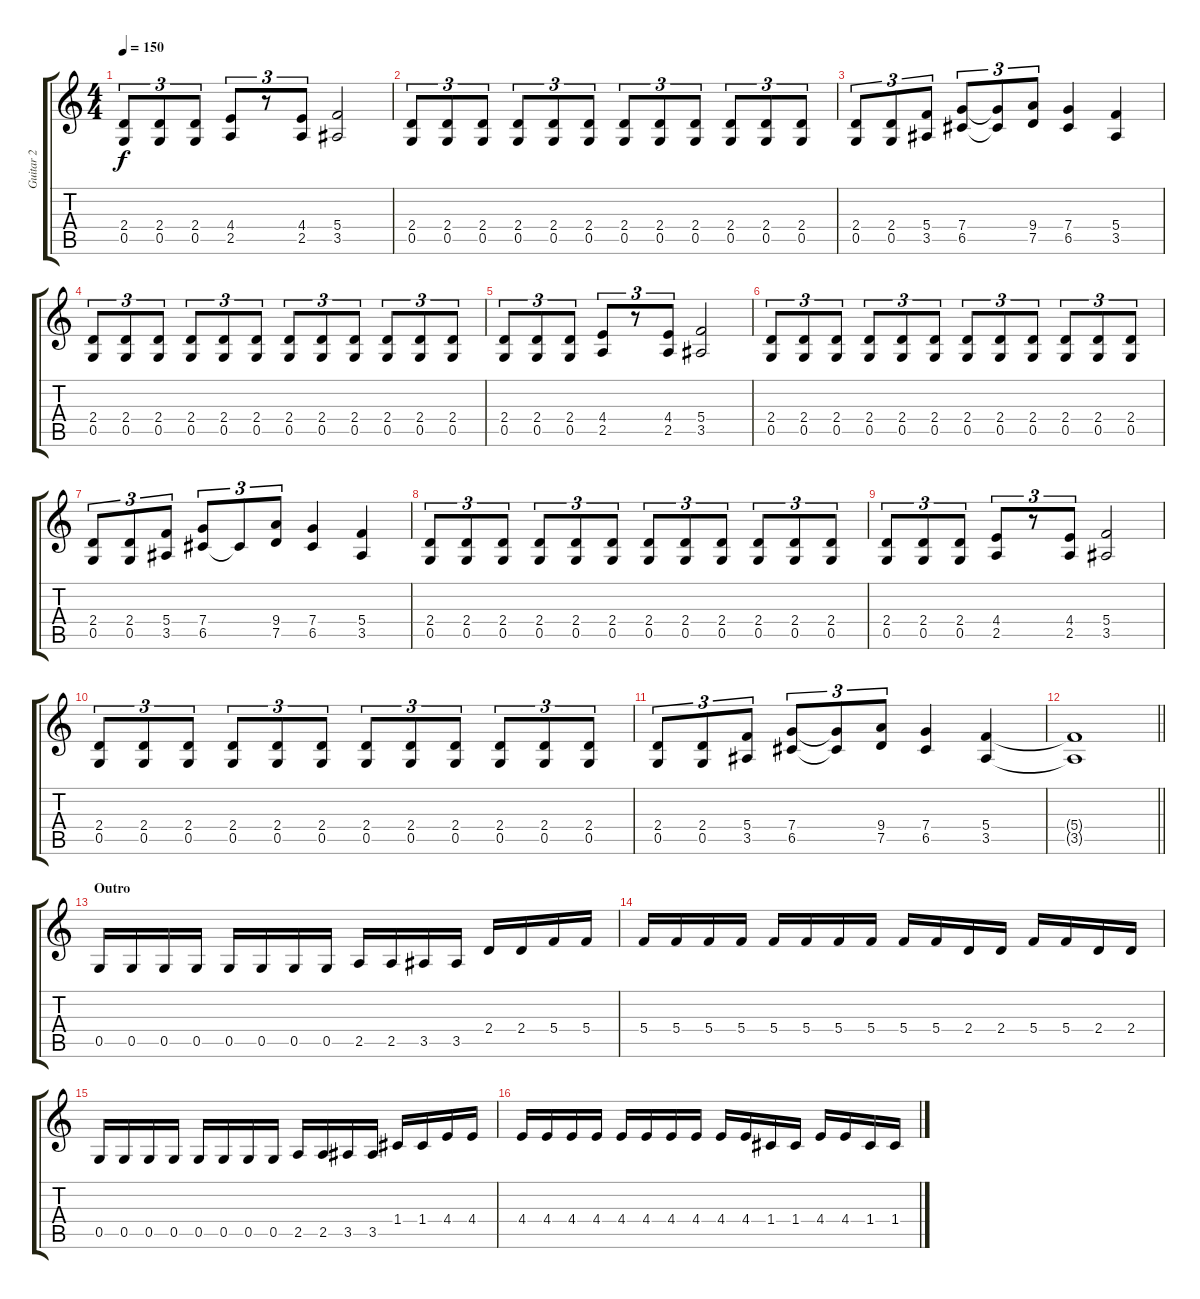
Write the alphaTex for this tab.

\track ("Guitar 2" "Guitar 2") {instrument overdrivenguitar}
\staff {score tabs}
\tuning (D4 A3 F3 C3 G2 D2) {hide}
\ts (4 4)
\tempo 150
\clef g2
\ks c
(2.4 0.5).8{tu (3 2) dy f} (2.4 0.5).8{tu (3 2)} (2.4 0.5).8{tu (3 2)} (4.4 2.5).8{tu (3 2)} r.8{tu (3 2)} (4.4 2.5).8{tu (3 2)} (5.4 3.5).2 |
(2.4 0.5).8{tu (3 2)} (2.4 0.5).8{tu (3 2)} (2.4 0.5).8{tu (3 2)} (2.4 0.5).8{tu (3 2)} (2.4 0.5).8{tu (3 2)} (2.4 0.5).8{tu (3 2)} (2.4 0.5).8{tu (3 2)} (2.4 0.5).8{tu (3 2)} (2.4 0.5).8{tu (3 2)} (2.4 0.5).8{tu (3 2)} (2.4 0.5).8{tu (3 2)} (2.4 0.5).8{tu (3 2)} |
(2.4 0.5).8{tu (3 2)} (2.4 0.5).8{tu (3 2)} (5.4 3.5).8{tu (3 2)} (7.4 6.5).8{tu (3 2)} (7.4{t} 6.5{t}).8{tu (3 2)} (9.4 7.5).8{tu (3 2)} (7.4 6.5).4 (5.4 3.5).4 |
(2.4 0.5).8{tu (3 2)} (2.4 0.5).8{tu (3 2)} (2.4 0.5).8{tu (3 2)} (2.4 0.5).8{tu (3 2)} (2.4 0.5).8{tu (3 2)} (2.4 0.5).8{tu (3 2)} (2.4 0.5).8{tu (3 2)} (2.4 0.5).8{tu (3 2)} (2.4 0.5).8{tu (3 2)} (2.4 0.5).8{tu (3 2)} (2.4 0.5).8{tu (3 2)} (2.4 0.5).8{tu (3 2)} |
(2.4 0.5).8{tu (3 2)} (2.4 0.5).8{tu (3 2)} (2.4 0.5).8{tu (3 2)} (4.4 2.5).8{tu (3 2)} r.8{tu (3 2)} (4.4 2.5).8{tu (3 2)} (5.4 3.5).2 |
(2.4 0.5).8{tu (3 2)} (2.4 0.5).8{tu (3 2)} (2.4 0.5).8{tu (3 2)} (2.4 0.5).8{tu (3 2)} (2.4 0.5).8{tu (3 2)} (2.4 0.5).8{tu (3 2)} (2.4 0.5).8{tu (3 2)} (2.4 0.5).8{tu (3 2)} (2.4 0.5).8{tu (3 2)} (2.4 0.5).8{tu (3 2)} (2.4 0.5).8{tu (3 2)} (2.4 0.5).8{tu (3 2)} |
(2.4 0.5).8{tu (3 2)} (2.4 0.5).8{tu (3 2)} (5.4 3.5).8{tu (3 2)} (7.4 6.5).8{tu (3 2)} 6.5{t}.8{tu (3 2)} (9.4 7.5).8{tu (3 2)} (7.4 6.5).4 (5.4 3.5).4 |
(2.4 0.5).8{tu (3 2)} (2.4 0.5).8{tu (3 2)} (2.4 0.5).8{tu (3 2)} (2.4 0.5).8{tu (3 2)} (2.4 0.5).8{tu (3 2)} (2.4 0.5).8{tu (3 2)} (2.4 0.5).8{tu (3 2)} (2.4 0.5).8{tu (3 2)} (2.4 0.5).8{tu (3 2)} (2.4 0.5).8{tu (3 2)} (2.4 0.5).8{tu (3 2)} (2.4 0.5).8{tu (3 2)} |
(2.4 0.5).8{tu (3 2)} (2.4 0.5).8{tu (3 2)} (2.4 0.5).8{tu (3 2)} (4.4 2.5).8{tu (3 2)} r.8{tu (3 2)} (4.4 2.5).8{tu (3 2)} (5.4 3.5).2 |
(2.4 0.5).8{tu (3 2)} (2.4 0.5).8{tu (3 2)} (2.4 0.5).8{tu (3 2)} (2.4 0.5).8{tu (3 2)} (2.4 0.5).8{tu (3 2)} (2.4 0.5).8{tu (3 2)} (2.4 0.5).8{tu (3 2)} (2.4 0.5).8{tu (3 2)} (2.4 0.5).8{tu (3 2)} (2.4 0.5).8{tu (3 2)} (2.4 0.5).8{tu (3 2)} (2.4 0.5).8{tu (3 2)} |
(2.4 0.5).8{tu (3 2)} (2.4 0.5).8{tu (3 2)} (5.4 3.5).8{tu (3 2)} (7.4 6.5).8{tu (3 2)} (7.4{t} 6.5{t}).8{tu (3 2)} (9.4 7.5).8{tu (3 2)} (7.4 6.5).4 (5.4 3.5).4 |
\barLineRight lightlight
(5.4{t} 3.5{t}).1 |
\section ("" "Outro")
0.5.16 0.5.16 0.5.16 0.5.16 0.5.16 0.5.16 0.5.16 0.5.16 2.5.16 2.5.16 3.5.16 3.5.16 2.4.16 2.4.16 5.4.16 5.4.16 |
5.4.16 5.4.16 5.4.16 5.4.16 5.4.16 5.4.16 5.4.16 5.4.16 5.4.16 5.4.16 2.4.16 2.4.16 5.4.16 5.4.16 2.4.16 2.4.16 |
0.5.16 0.5.16 0.5.16 0.5.16 0.5.16 0.5.16 0.5.16 0.5.16 2.5.16 2.5.16 3.5.16 3.5.16 1.4.16 1.4.16 4.4.16 4.4.16 |
4.4.16 4.4.16 4.4.16 4.4.16 4.4.16 4.4.16 4.4.16 4.4.16 4.4.16 4.4.16 1.4.16 1.4.16 4.4.16 4.4.16 1.4.16 1.4.16
